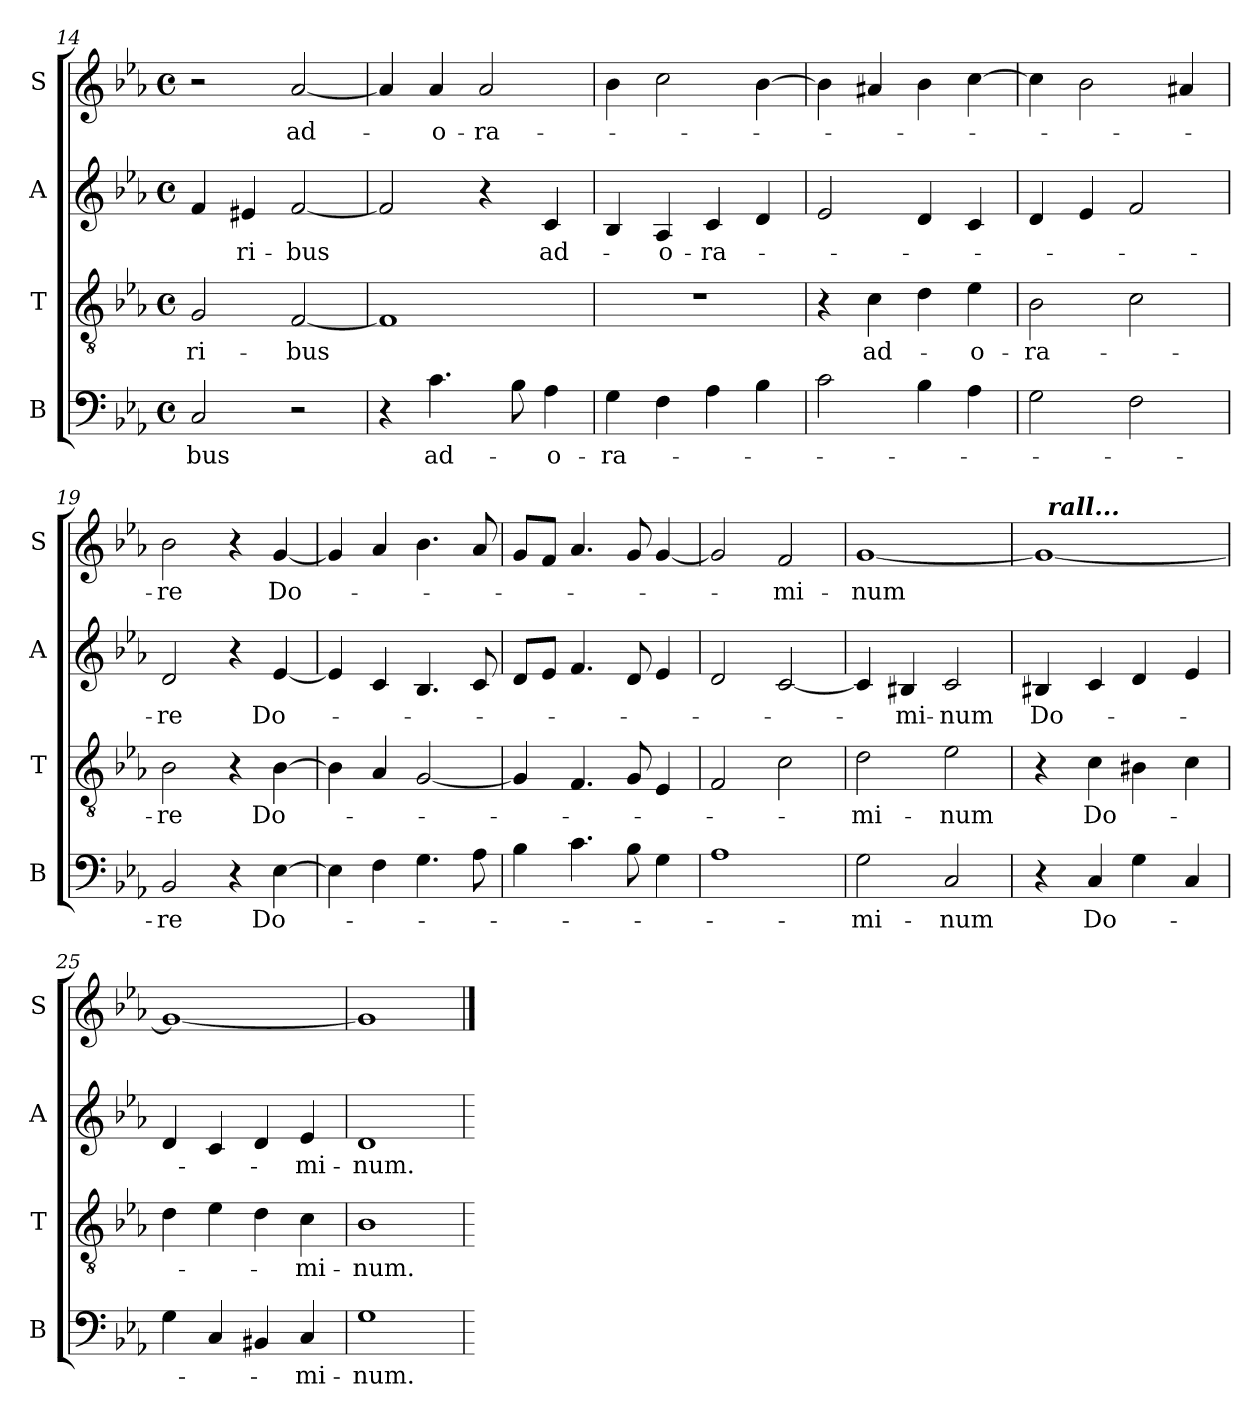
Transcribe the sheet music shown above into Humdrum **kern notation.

**kern	**text	**kern	**text	**kern	**text	**kern	**text
*part4	*part4	*part3	*part3	*part2	*part2	*part1	*part1
*staff4	*staff4	*staff3	*staff3	*staff2	*staff2	*staff1	*staff1
*I"B	*	*I"T	*	*I"A	*	*I"S	*
*I'B	*	*I'T	*	*I'A	*	*I'S	*
*clefF4	*	*clefGv2	*	*clefG2	*	*clefG2	*
*k[b-e-a-]	*	*k[b-e-a-]	*	*k[b-e-a-]	*	*k[b-e-a-]	*
*E-:	*	*E-:	*	*E-:	*	*E-:	*
*M4/4	*	*M4/4	*	*M4/4	*	*M4/4	*
*met(c)	*	*met(c)	*	*met(c)	*	*met(c)	*
=14	=14	=14	=14	=14	=14	=14	=14
!	!LO:LY:b:cj	!	!LO:LY:b:cj	!	!	!	!
2C/	-bus	2G/	-ri-	4f/	.	2r	.
!	!	!	!	!	!LO:LY:b:cj	!	!
.	.	.	.	4e#/	-ri-	.	.
!	!	!	!LO:LY:b:cj	!	!LO:LY:b:cj	!	!LO:LY:b:cj
2r	.	[<2F/	-bus	[<2f/	-bus	[<2a-/	ad-
=15	=15	=15	=15	=15	=15	=15	=15
4r	.	1F]	.	2f/]	.	4a-/]	.
!	!LO:LY:b:cj	!	!	!	!	!	!LO:LY:b:cj
4.c\	ad-	.	.	.	.	4a-/	-o-
!	!	!	!	!	!	!	!LO:LY:b:cj
.	.	.	.	4r	.	2a-/	-ra-
8B-\	.	.	.	.	.	.	.
!	!LO:LY:b:cj	!	!	!	!LO:LY:b:cj	!	!
4A-\	-o-	.	.	4c/	ad-	.	.
=16	=16	=16	=16	=16	=16	=16	=16
!	!LO:LY:b:cj	!	!	!	!	!	!
4G\	-ra-	1r	.	4B-/	.	4b-\	.
!	!	!	!	!	!LO:LY:b:cj	!	!
4F\	.	.	.	4A-/	-o-	2cc\	.
!	!	!	!	!	!LO:LY:b:cj	!	!
4A-\	.	.	.	4c/	-ra-	.	.
4B-\	.	.	.	4d/	.	[>4b-\	.
=17	=17	=17	=17	=17	=17	=17	=17
2c\	.	4r	.	2e-/	.	4b-\]	.
!	!	!	!LO:LY:b:cj	!	!	!	!
.	.	4c\	ad-	.	.	4a#/	.
4B-\	.	4d\	.	4d/	.	4b-\	.
!	!	!	!LO:LY:b:cj	!	!	!	!
4A-\	.	4e-\	-o-	4c/	.	[<4cc\	.
!!LO:LB:g=z
=18	=18	=18	=18	=18	=18	=18	=18
!	!	!	!LO:LY:b:cj	!	!	!	!
2G\	.	2B-\	-ra-	4d/	.	4cc\]	.
.	.	.	.	4e-/	.	2b-\	.
2F\	.	2c\	.	2f/	.	.	.
.	.	.	.	.	.	4a#/	.
=19	=19	=19	=19	=19	=19	=19	=19
!	!LO:LY:b:cj	!	!LO:LY:b:cj	!	!LO:LY:b:cj	!	!LO:LY:b:cj
2BB-/	-re	2B-\	-re	2d/	-re	2b-\	-re
4r	.	4r	.	4r	.	4r	.
!	!LO:LY:b:cj	!	!LO:LY:b:cj	!	!LO:LY:b:cj	!	!LO:LY:b:cj
[>4E-\	Do-	[>4B-\	Do-	[<4e-/	Do-	[<4g/	Do-
=20	=20	=20	=20	=20	=20	=20	=20
4E-\]	.	4B-\]	.	4e-/]	.	4g/]	.
4F\	.	4A-/	.	4c/	.	4a-/	.
4.G\	.	[<2G/	.	4.B-/	.	4.b-\	.
8A-\	.	.	.	8c/	.	8a-/	.
=21	=21	=21	=21	=21	=21	=21	=21
4B-\	.	4G/]	.	8d/L	.	8g/L	.
.	.	.	.	8e-/J	.	8f/J	.
4.c\	.	4.F/	.	4.f/	.	4.a-/	.
8B-\	.	8G/	.	8d/	.	8g/	.
4G\	.	4E-/	.	4e-/	.	[<4g/	.
=22	=22	=22	=22	=22	=22	=22	=22
1A-	.	2F/	.	2d/	.	2g/]	.
!	!	!	!	!	!	!	!LO:LY:b:cj
.	.	2c\	.	[<2c/	.	2f/	-mi-
=23	=23	=23	=23	=23	=23	=23	=23
!	!LO:LY:b:cj	!	!LO:LY:b:cj	!	!	!	!LO:LY:b
2G\	-mi-	2d\	-mi-	4c/]	.	[<1g	-num
!	!	!	!	!	!LO:LY:b	!	!
.	.	.	.	4B#/	-mi-	.	.
!	!LO:LY:b:cj	!	!LO:LY:b:cj	!	!LO:LY:b:cj	!	!
2C/	-num	2e-\	-num	2c/	-num	.	.
=24	=24	=24	=24	=24	=24	=24	=24
!	!	!	!	!	!LO:LY:b:cj	!	!
*	*	*	*	*	*	*^	*
4r	.	4r	.	4B#/	Do-	1g_<	32ryy	.
!	!	!	!	!	!	!	!LO:TX:a:Bi:t=rall...	!
.	.	.	.	.	.	.	2ryy	.
!	!LO:LY:b:cj	!	!LO:LY:b:cj	!	!	!	!	!
4C/	Do-	4c\	Do-	4c/	.	.	.	.
4G\	.	4B#\	.	4d/	.	.	.	.
.	.	.	.	.	.	.	4...ryy	.
4C/	.	4c\	.	4e-/	.	.	.	.
*	*	*	*	*	*	*v	*v	*
=25	=25	=25	=25	=25	=25	=25	=25
4G\	.	4d\	.	4d/	.	1g_<	.
4C/	.	4e-\	.	4c/	.	.	.
4BB#/	.	4d\	.	4d/	.	.	.
!	!LO:LY:b:cj	!	!LO:LY:b:cj	!	!LO:LY:b:cj	!	!
4C/	-mi-	4c\	-mi-	4e-/	-mi-	.	.
=26	=26	=26	=26	=26	=26	=26	=26
!	!LO:LY:b:cj	!	!LO:LY:b:cj	!	!LO:LY:b:cj	!	!LO:LY:b
1G	-num.	1B-	-num.	1d	-num.	1g]	.
=	==	=	==	=	==	==	==
*-	*-	*-	*-	*-	*-	*-	*-
